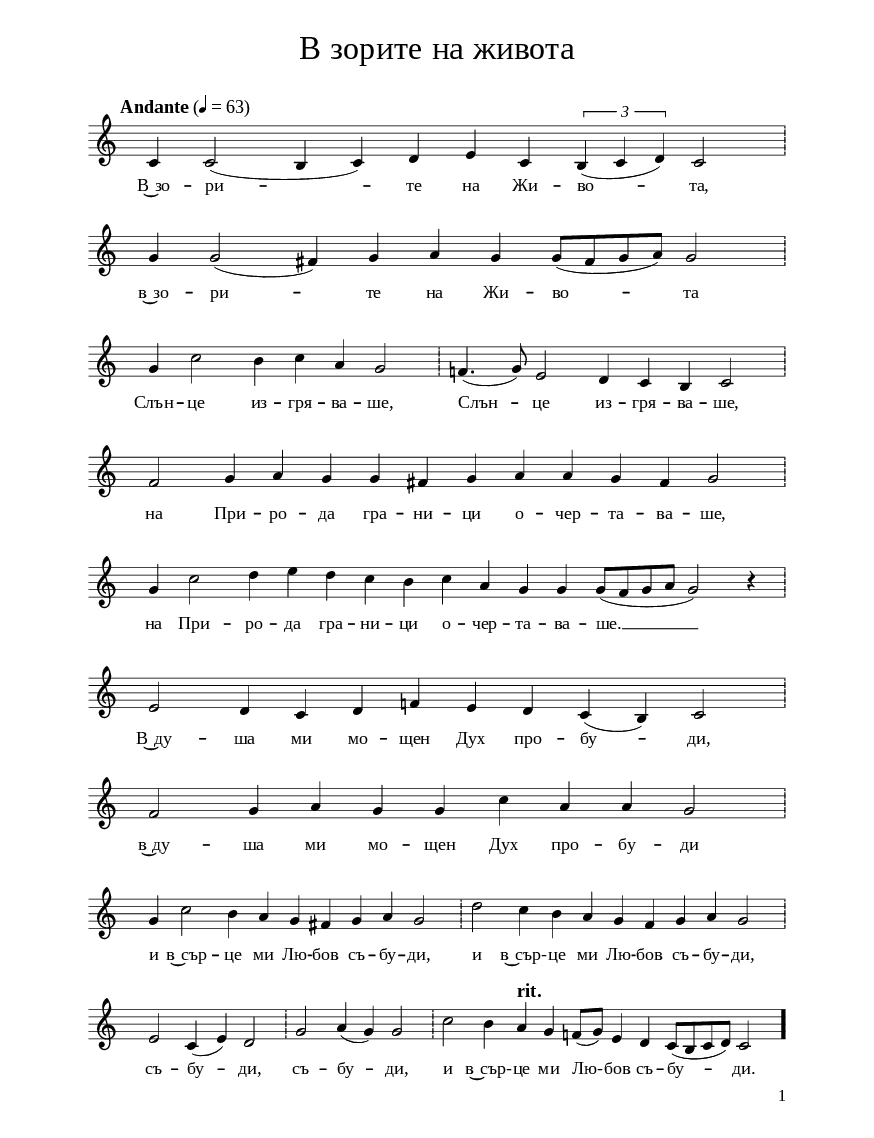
\version "2.24.2"

% include paper part and global functions
\include "include/globals.ily"

\bookpart {
  \label #'ref081
  \tocItem \markup "В зорите на живота"
  \paper {
    print-all-headers = ##t
    print-page-number = ##t
    print-first-page-number = ##t

    % put page numbers on the bottom
    oddHeaderMarkup = \markup ""
    evenHeaderMarkup = \markup ""
    oddFooterMarkup = \markup
    \fill-line {
      ""
      \if \should-print-page-number \fromproperty #'page:page-number-string
    }
    evenFooterMarkup = \markup
    \fill-line {
      \if \should-print-page-number \fromproperty #'page:page-number-string
      ""
    }

    left-margin = 1.5\cm
    right-margin = 1.5\cm
    top-margin = 1.6\cm
    bottom-margin = 1.2\cm
    ragged-bottom = ##t % do not spread the staves to fill the whole vertical space

    % change distance between staves
    system-system-spacing =
    #'((basic-distance . 11)
       (minimum-distance . 6)
       (padding . 1)
       (stretchability . 12))
  }
  \score {
    \include "include/score-layout.ily"

    \new Voice \absolute {
      \clef treble
      \key c \major
      \omit Score.TimeSignature
      \cadenzaOn % allows custom bar lines
      \tempoFunc "Andante" 4 "63"

      c '4  c'2 ( b4 c' ) d'   e'4 c' \times 2/3 { b4 ( c'4 d' ) }

      c'2 \bar "!"  \break g'4 g'2 ( fis'4 )

      g'4 a' g'    g'8 ( [fis' g' a'] ) g'2  \bar "!" \break

      g'4 c''2 b'4 c''4 a' g'2 \bar "!" f'4. ( g'8 ) e'2 d'4 c'4 b c'2  \bar "!"  \break

      f'2 g'4 a' g' g'4 fis' g' a' a' g'4 fis' g'2 \bar "!" \break

      g'4 c''2 d''4 e'' d''4 c'' b' c'' a' g'4 g' g'8 ( [ fis' g' a' ]  g'2  ) r4  \bar "!" \break

      e'2 d'4 c' d'4 f' e' d'  c'4 ( b ) c'2 \bar "!" \break f'2 g'4 a'  g'4 g' c'' a' a'4 g'2 \bar"!" \break

      g'4 c''2  b'4 a' g'4  fis' g' a' g'2 \bar "!"

      d''2 c''4  b' a' g'4   fis' g' a' g'2  \bar "!" \break

      e'2 c'4 ( e' ) d'2 \bar "!" g'2 a'4 ( g' ) g'2 \bar "!" c''2 b'4 \tempo "rit." a' g' f'8 ( [g'] )   e'4 d' c'8 ( [b c' d' ])   c'2 \bar "."
    }

    \addlyrics {
      В~зо -- ри --
      те на Жи -- во -- та, в~зо -- ри -- те на Жи --
      во -- та Слън -- це из -- гря -- ва -- ше, Слън --
      це из -- гря -- ва -- ше, на При -- ро -- да гра
      -- ни -- ци о -- чер -- та -- ва -- ше, на При --
      ро -- да гра -- ни -- ци о -- чер -- та -- ва --
      ше. __ В~ду -- ша ми мо -- щен Дух про -- бу --
      ди,  в~ду -- ша ми мо -- щен Дух про -- бу --
      ди и в~сър -- це ми Лю -- бов съ -- бу -- ди,
      и "в~сър-" -- це ми Лю -- бов съ -- бу -- ди, съ --
      бу -- ди, съ -- бу -- ди, и "в~сър-" -- це ми "Лю-" --
      бов съ -- бу -- ди.}

      \header {
        title = \titleFunc "В зорите на живота" "V zorite na Života"
      }

      \midi{}

    } % score


  } % bookpart
